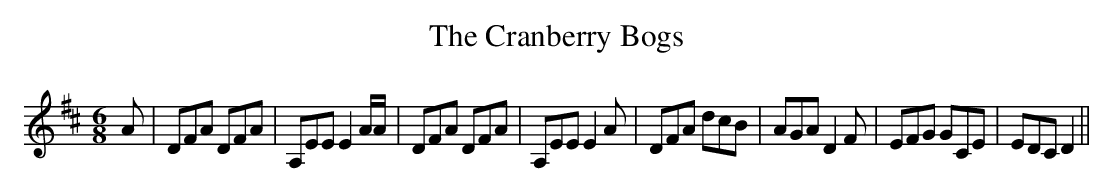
X:1
T:The Cranberry Bogs
M:6/8
L:1/8
K:D
 A| DFA DFA| A,EE E2 A/2A/2| DFA DFA| A,EE E2 A| DFA dcB| AGA D2 F|\
 EFG GCE| EDC D2||
